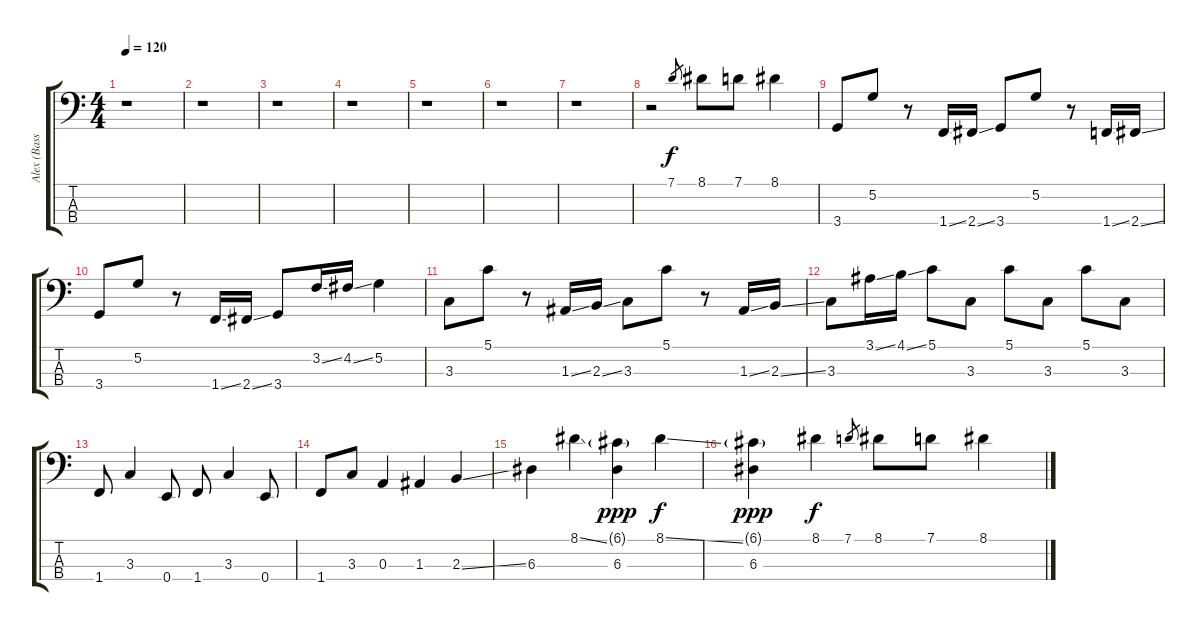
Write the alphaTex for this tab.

\track ("Alex (Bass)" "Alex (Bass") {instrument electricbasspick}
\staff {score tabs}
\tuning (G2 D2 A1 E1) {hide}
\ts (4 4)
\tempo 120
\clef f4
\ks c
r.1{dy f} |
r.1 |
r.1 |
r.1 |
r.1 |
r.1 |
r.1 |
r.2 7.1.8{gr} 8.1.8 7.1.8 8.1.4 |
3.4.8 5.2.8 r.8 1.4{ss}.16 2.4{ss}.16 3.4.8 5.2.8 r.8 1.4{ss}.16 2.4{ss}.16 |
3.4.8 5.2.8 r.8 1.4{ss}.16 2.4{ss}.16 3.4.8 3.2{ss}.16 4.2{ss}.16 5.2.4 |
3.3.8 5.1.8 r.8 1.3{ss}.16 2.3{ss}.16 3.3.8 5.1.8 r.8 1.3{ss}.16 2.3{ss}.16 |
3.3.8 3.1{ss}.16 4.1{ss}.16 5.1.8 3.3.8 5.1.8 3.3.8 5.1.8 3.3.8 |
1.4.8 3.3.4 0.4.8 1.4.8 3.3.4 0.4.8 |
1.4.8 3.3.8 0.3.4 1.3.4 2.3{ss}.4 |
6.3.4 8.1{ss}.4 (6.1{g} 6.3).4{dy ppp} 8.1{ss}.4{dy f} |
(6.1{g} 6.3).4{dy ppp} 8.1.4{dy f} 7.1.8{gr} 8.1.8 7.1.8 8.1.4
